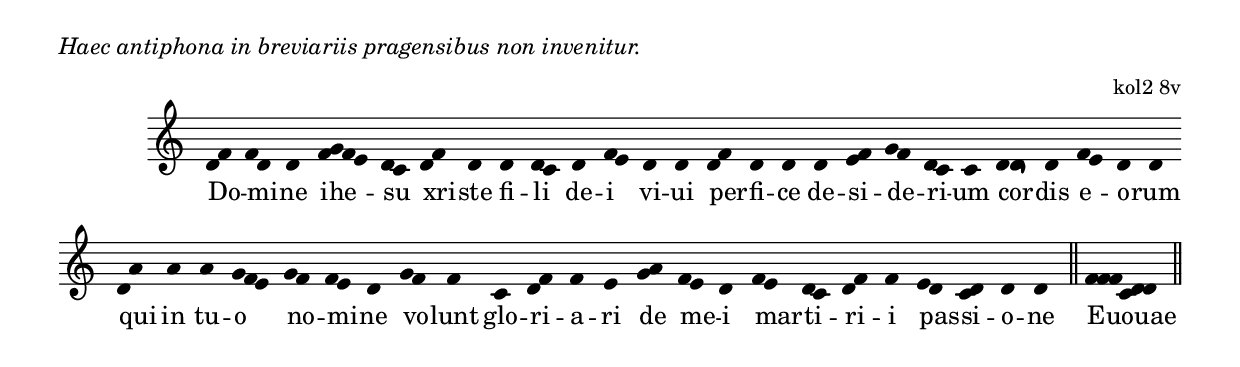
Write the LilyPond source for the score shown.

\version "2.19.32"

\include "../lib/synopsis.ily"

\markup\italic{
  Haec antiphona in breviariis pragensibus non invenitur.
}

\score {
  \transpose c c' {
    \plainchant
    \melisma { d f } \melisma { f d } d \bar "" \melisma { f g f e } \melisma { d c } \bar "" \melisma { d f } d \bar ""
    d \melisma { d c } \bar "" d \melisma { f e } \bar "" d d \bar ""
    \melisma { d f } d d \bar "" d \melisma { e f } \melisma { g f } \melisma { d c } c \bar ""
    \melisma { d \strophicus d } d \bar "" \melisma { f e } d d \bar ""
    \melisma { d a } \bar "" a \bar "" a \melisma { g f e } \bar "" \melisma { g f } \melisma { f e } d \bar ""
    \melisma { g f } f \bar "" c \melisma { d f } f e \bar ""
    \melisma { g a } \bar "" \melisma { f e } d \bar "" \melisma { f e } \melisma { d c } \melisma { d f } f \bar "" \melisma { e d } \melisma { c d } d d \bar "||"

    \melisma { f f f c d d } \bar "||"
  }
  \addlyrics {
    Do -- mi -- ne ihe -- su xri -- ste
    fi -- li de -- i vi -- ui
    per -- fi -- ce de -- si -- de -- ri -- um
    cor -- dis e -- o -- rum
    qui in tu -- o no -- mi -- ne
    vo -- lunt glo -- ri -- a -- ri
    de me -- i mar -- ti -- ri -- i pas -- si -- o -- ne

    Euouae
  }
  \header {
    fontes = "kol2 8v"
  }
}
